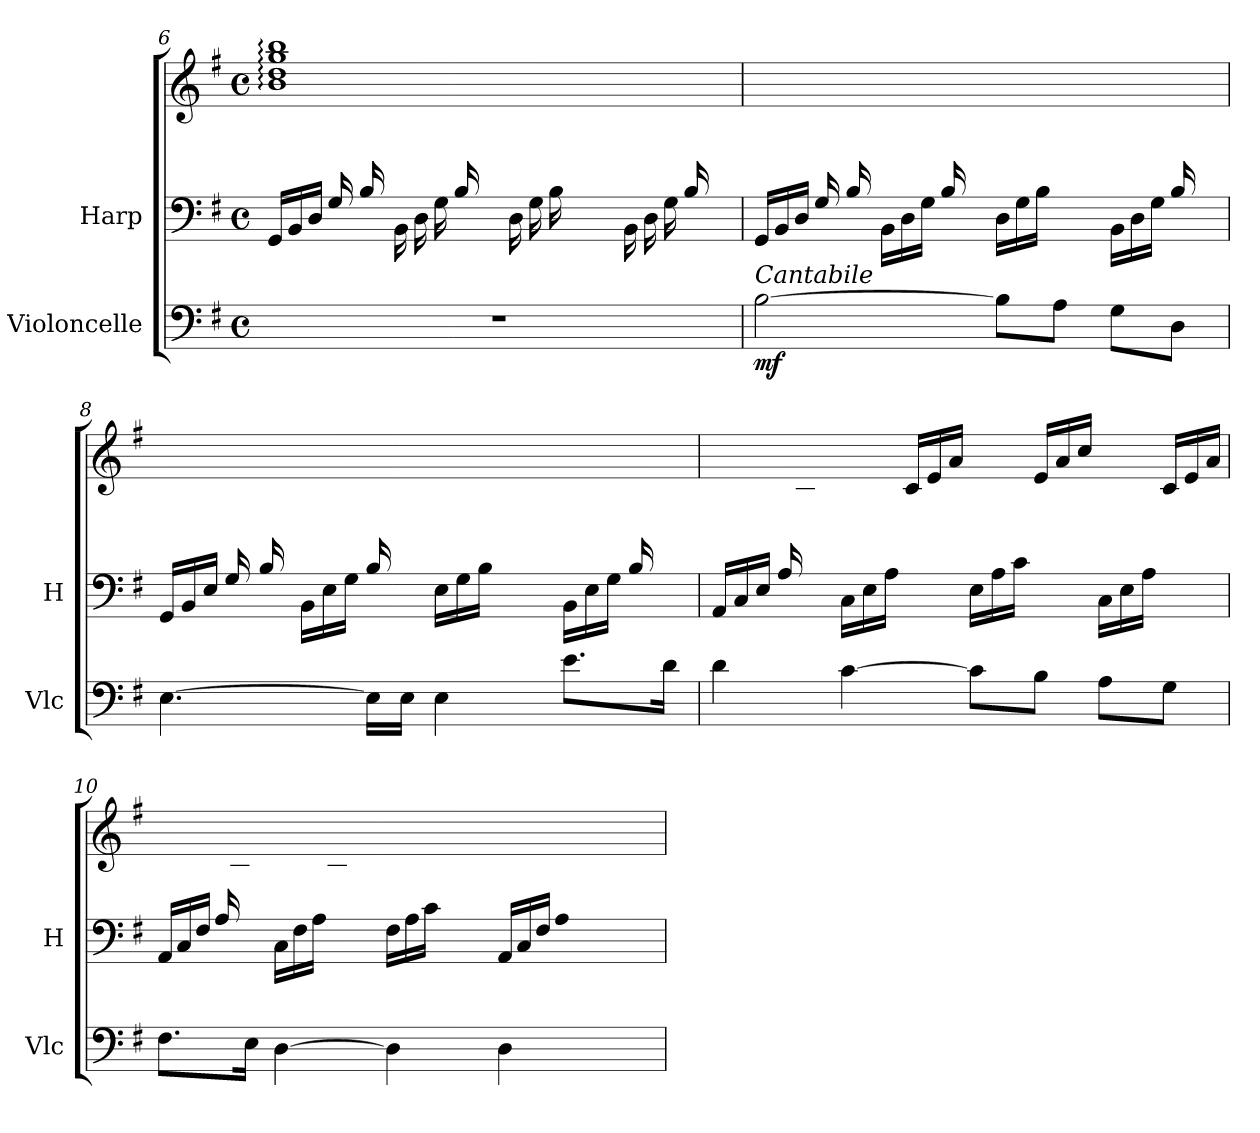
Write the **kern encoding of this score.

**kern	**dynam	**kern	**kern
*part2	*part2	*part1	*part1
*staff3	*staff3	*staff2	*staff1
*I"Violoncelle	*	*I"Harp	*
*I'Vlc	*	*I'H	*
*clefF4	*	*clefF4	*clefG2
*k[f#]	*	*k[f#]	*k[f#]
*M4/4	*	*M4/4	*M4/4
*met(c)	*	*met(c)	*met(c)
*	*	*Xtuplet	*
=6	=6	=6	=6
*	*	*	*^
1r	.	24GG/LL	1b: 1dd: 1gg: 1bb:	24%5ryy
.	.	24BB/	.	.
.	.	24D/JJ	.	.
.	.	24G/LL	.	.
.	.	24B/	.	.
.	.	24ryy	.	24d\JJ
.	.	24BB\LL	.	6ryy
.	.	24D\	.	.
.	.	24G\JJ	.	.
.	.	24B/LL	.	.
.	.	12ryy	.	24d\
.	.	.	.	24g\JJ
.	.	24D\LL	.	8ryy
.	.	24G\	.	.
.	.	24B\JJ	.	.
*	*	*	*	*Xtuplet
.	.	8ryy	.	24d/LL
.	.	.	.	24g/
.	.	.	.	24b/JJ
.	.	24BB\LL	.	6ryy
.	.	24D\	.	.
.	.	24G\JJ	.	.
.	.	24B/LL	.	.
.	.	12ryy	.	24d\
.	.	.	.	24g\JJ
=7	=7	=7	=7	=7
*	*	*^	*	*
!LO:TX:a:i:t=Cantabile	!	!	!	!	!
!	!LO:DY:b	!	!	!	!
*	*	*	*	*v	*v
[2B\	mf	8ryy	24GG/LL	8ryy
.	.	.	24BB/	.
.	.	.	24D/JJ	.
.	.	24G/LL	8ryy	12ryy
.	.	24B/	.	.
.	.	6ryy	.	24d\JJ
.	.	.	24BB\LL	8ryy
.	.	.	24D\	.
.	.	.	24G\JJ	.
.	.	24B/LL	8ryy	24ryy
.	.	24%11ryy	.	24d\
.	.	.	.	24g\JJ
8B\L]	.	.	24D\LL	8ryy
.	.	.	24G\	.
.	.	.	24B\JJ	.
8A\J	.	.	8ryy	24d/LL
.	.	.	.	24g/
.	.	.	.	24b/JJ
8G\L	.	.	24BB\LL	8ryy
.	.	.	24D\	.
.	.	.	24G\JJ	.
8D\J	.	24B/LL	8ryy	24ryy
.	.	12ryy	.	24d\
.	.	.	.	24g\JJ
!!LO:LB:g=z
=8	=8	=8	=8	=8
[4.E\	.	8ryy	24GG/LL	8ryy
.	.	.	24BB/	.
.	.	.	24E/JJ	.
.	.	24G/LL	8ryy	12ryy
.	.	24B/	.	.
.	.	6ryy	.	24e\JJ
.	.	.	24BB\LL	8ryy
.	.	.	24E\	.
.	.	.	24G\JJ	.
16E\LL]	.	24B/LL	8ryy	24ryy
.	.	24%11ryy	.	24e\
16E\JJ	.	.	.	.
.	.	.	.	24g\JJ
4E\	.	.	24E\LL	8ryy
.	.	.	24G\	.
.	.	.	24B\JJ	.
.	.	.	8ryy	24e/LL
.	.	.	.	24g/
.	.	.	.	24b/JJ
8.e\L	.	.	24BB\LL	8ryy
.	.	.	24E\	.
.	.	.	24G\JJ	.
.	.	24B/LL	8ryy	24ryy
.	.	12ryy	.	24e\
16d\Jk	.	.	.	.
.	.	.	.	24g\JJ
=9	=9	=9	=9	=9
4d\	.	8ryy	24AA/LL	8ryy
.	.	.	24C/	.
.	.	.	24E/JJ	.
.	.	24A/LL	8ryy	24ryy
.	.	6%5ryy	.	24c\
.	.	.	.	24e\JJ
[4c\	.	.	24C\LL	8ryy
.	.	.	24E\	.
.	.	.	24A\JJ	.
.	.	.	8ryy	24c/LL
.	.	.	.	24e/
.	.	.	.	24a/JJ
8c\L]	.	.	24E\LL	8ryy
.	.	.	24A\	.
.	.	.	24c\JJ	.
8B\J	.	.	8ryy	24e/LL
.	.	.	.	24a/
.	.	.	.	24cc/JJ
8A\L	.	.	24C\LL	8ryy
.	.	.	24E\	.
.	.	.	24A\JJ	.
8G\J	.	.	8ryy	24c/LL
.	.	.	.	24e/
.	.	.	.	24a/JJ
=10	=10	=10	=10	=10
8.F#\L	.	8ryy	24AA/LL	8ryy
.	.	.	24C/	.
.	.	.	24F#/JJ	.
.	.	24A/LL	8ryy	24ryy
.	.	24%17ryy	.	24c\
16E\Jk	.	.	.	.
.	.	.	.	24f#\JJ
[4D\	.	.	24C\LL	8ryy
.	.	.	24F#\	.
.	.	.	24A\JJ	.
.	.	.	8ryy	24c/LL
.	.	.	.	24f#/
.	.	.	.	24a/JJ
4D\]	.	.	24F#\LL	8ryy
.	.	.	24A\	.
.	.	.	24c\JJ	.
.	.	.	8ryy	24f#/LL
.	.	.	.	24a/
.	.	.	.	24cc/JJ
4D\	.	.	24AA/LL	8ryy
.	.	.	24C/	.
.	.	.	24F#/JJ	.
.	.	24A/LL	8ryy	24ryy
.	.	12ryy	.	24d\
.	.	.	.	24f#\JJ
*	*	*v	*v	*
=	=	=	=
*-	*-	*-	*-
